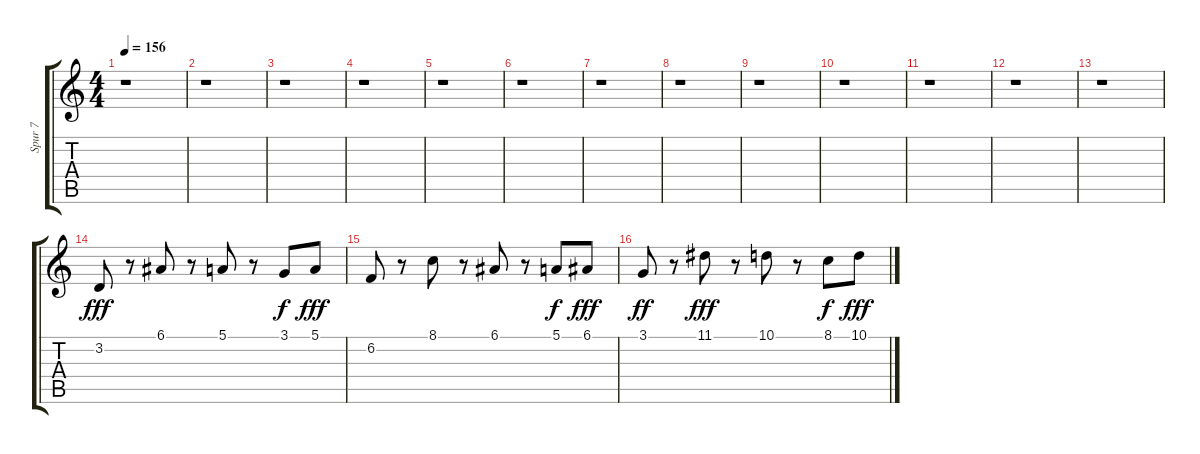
\track ("Spur 7" "Spur 7") {instrument fx5brightness}
\staff {score tabs}
\tuning (E4 B3 G3 D3 A2 E2) {hide}
\ts (4 4)
\tempo 156
\clef g2
\ks c
r.1{dy mf} |
r.1 |
r.1 |
r.1 |
r.1 |
r.1 |
r.1 |
r.1 |
r.1 |
r.1 |
r.1 |
r.1 |
r.1 |
3.2.8{dy fff} r.8 6.1.8 r.8 5.1.8 r.8 3.1.8{dy f} 5.1.8{dy fff} |
6.2.8 r.8 8.1.8 r.8 6.1.8 r.8 5.1.8{dy f} 6.1.8{dy fff} |
3.1.8{dy ff} r.8 11.1.8{dy fff} r.8 10.1.8 r.8 8.1.8{dy f} 10.1.8{dy fff}
